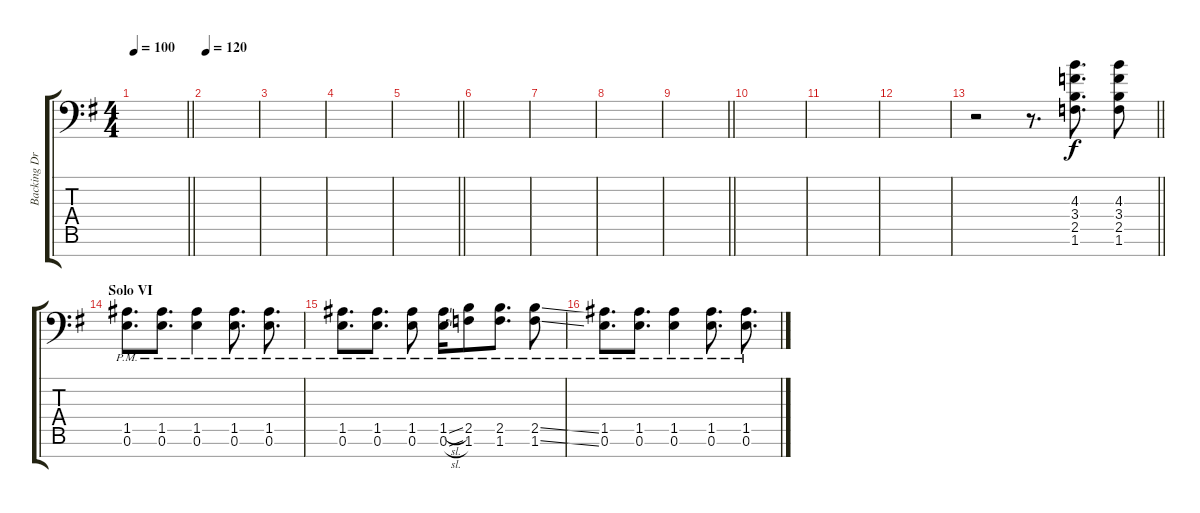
\track ("Backing Dropped A" "Backing Dr") {instrument distortionguitar}
\staff {score tabs}
\tuning (E4 B3 G3 D3 A2 E2 A1) {hide}
\ts (4 4)
\tempo 100
\clef f4
\barLineRight lightlight
\ks eminor
|
\tempo 120
|
|
|
\barLineRight lightlight
|
\section ("" "")
|
|
|
\barLineRight lightlight
|
|
|
|
\barLineRight lightlight
r.2 r.8{d volume 15 balance 0} (4.3 3.4 2.5 1.6).8{d} (4.3 3.4 2.5 1.6).8 |
\section ("" "Solo VI")
(1.5{pm} 0.6{pm}).8{d} (1.5{pm} 0.6{pm}).8{d} (1.5{pm} 0.6{pm}).4 (1.5{pm} 0.6{pm}).8{d} (1.5{pm} 0.6{pm}).8{d} |
(1.5{pm} 0.6{pm}).8{d} (1.5{pm} 0.6{pm}).8{d} (1.5{pm} 0.6{pm}).8 (1.5{sl pm} 0.6{sl pm}).16 (2.5{pm} 1.6{pm}).8 (2.5{pm} 1.6{pm}).8{d} (2.5{ss pm} 1.6{ss pm}).8 |
(1.5{pm} 0.6{pm}).8{d} (1.5{pm} 0.6{pm}).8{d} (1.5{pm} 0.6{pm}).4 (1.5{pm} 0.6{pm}).8{d} (1.5{pm} 0.6{pm}).8{d}
